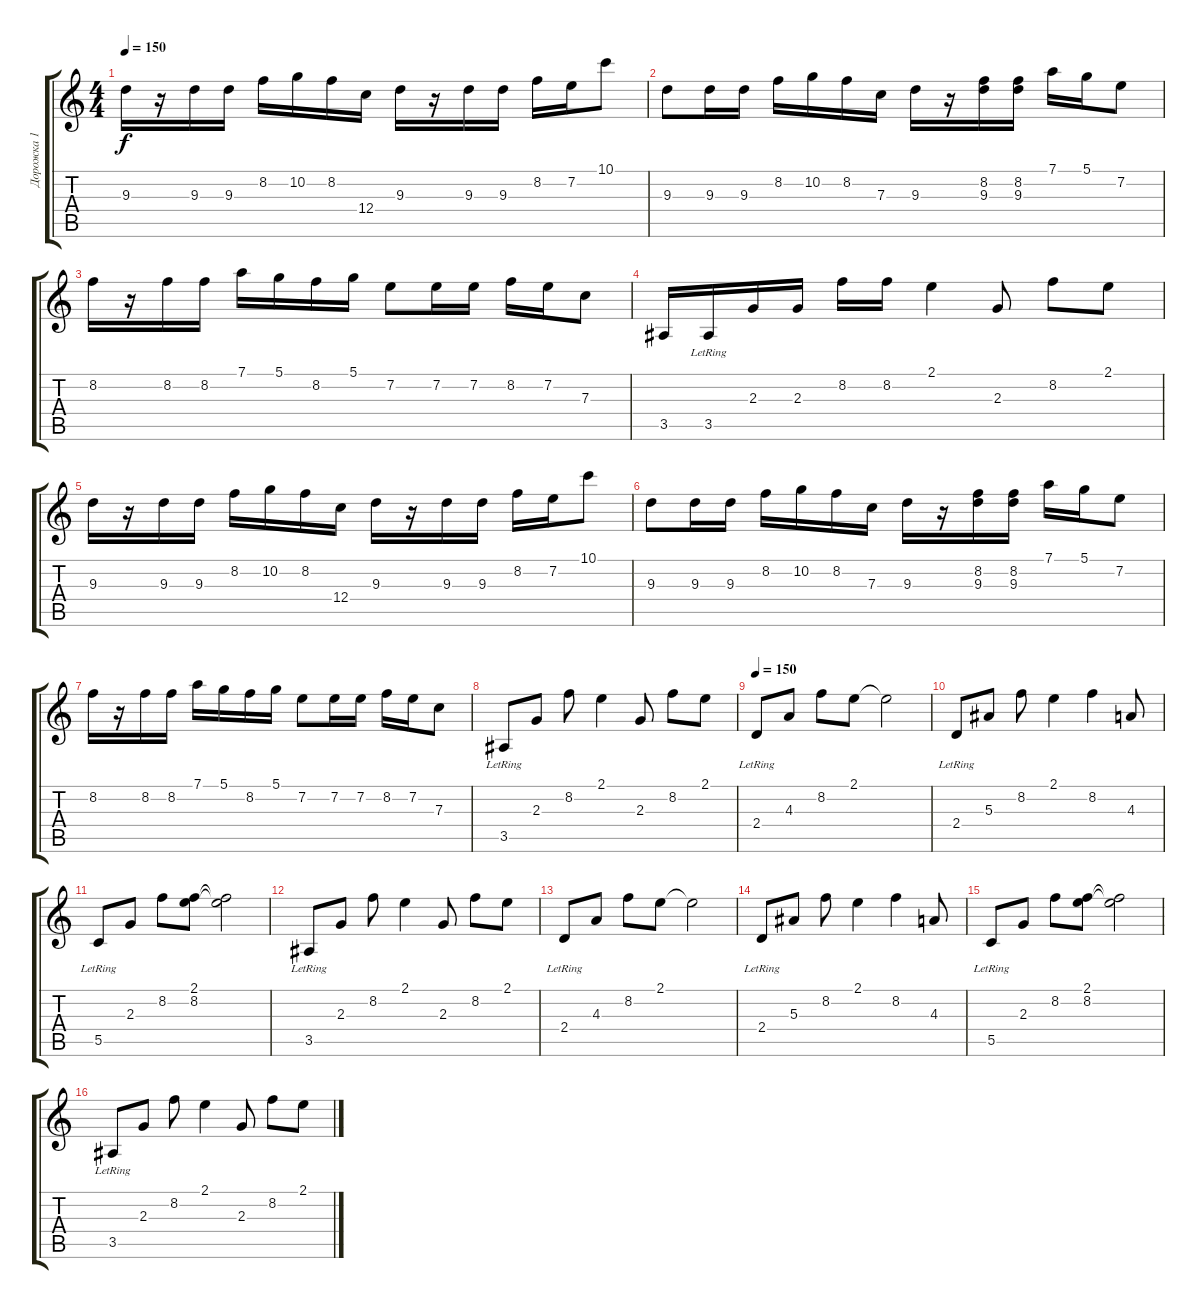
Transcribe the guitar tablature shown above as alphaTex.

\track ("Дорожка 1" "Дорожка 1") {instrument acousticguitarsteel}
\staff {score tabs}
\tuning (D4 A3 F3 C3 G2 D2) {hide}
\ts (4 4)
\tempo 150
\clef g2
\ks c
9.3.16{dy f} r.16 9.3.16 9.3.16 8.2.16 10.2.16 8.2.16 12.4.16 9.3.16 r.16 9.3.16 9.3.16 8.2.16 7.2.16 10.1.8 |
9.3.8 9.3.16 9.3.16 8.2.16 10.2.16 8.2.16 7.3.16 9.3.16 r.16 (8.2 9.3).16 (8.2 9.3).16 7.1.16 5.1.16 7.2.8 |
8.2.16 r.16 8.2.16 8.2.16 7.1.16 5.1.16 8.2.16 5.1.16 7.2.8 7.2.16 7.2.16 8.2.16 7.2.16 7.3.8 |
3.5.16 3.5{lr}.16 2.3.16 2.3.16 8.2.16 8.2.16 2.1.4 2.3.8 8.2.8 2.1.8 |
9.3.16 r.16 9.3.16 9.3.16 8.2.16 10.2.16 8.2.16 12.4.16 9.3.16 r.16 9.3.16 9.3.16 8.2.16 7.2.16 10.1.8 |
9.3.8 9.3.16 9.3.16 8.2.16 10.2.16 8.2.16 7.3.16 9.3.16 r.16 (8.2 9.3).16 (8.2 9.3).16 7.1.16 5.1.16 7.2.8 |
8.2.16 r.16 8.2.16 8.2.16 7.1.16 5.1.16 8.2.16 5.1.16 7.2.8 7.2.16 7.2.16 8.2.16 7.2.16 7.3.8 |
3.5{lr}.8 2.3.8 8.2.8 2.1.4 2.3.8 8.2.8 2.1.8 |
\tempo 150
2.4{lr}.8{instrument distortionguitar} 4.3.8 8.2.8 2.1.8 2.1{t}.2 |
2.4{lr}.8 5.3.8 8.2.8 2.1.4 8.2.4 4.3.8 |
5.5{lr}.8 2.3.8 8.2.8 (2.1 8.2).8 (2.1{t} 8.2{t}).2 |
3.5{lr}.8 2.3.8 8.2.8 2.1.4 2.3.8 8.2.8 2.1.8 |
2.4{lr}.8{instrument distortionguitar} 4.3.8 8.2.8 2.1.8 2.1{t}.2 |
2.4{lr}.8 5.3.8 8.2.8 2.1.4 8.2.4 4.3.8 |
5.5{lr}.8 2.3.8 8.2.8 (2.1 8.2).8 (2.1{t} 8.2{t}).2 |
3.5{lr}.8 2.3.8 8.2.8 2.1.4 2.3.8 8.2.8 2.1.8
